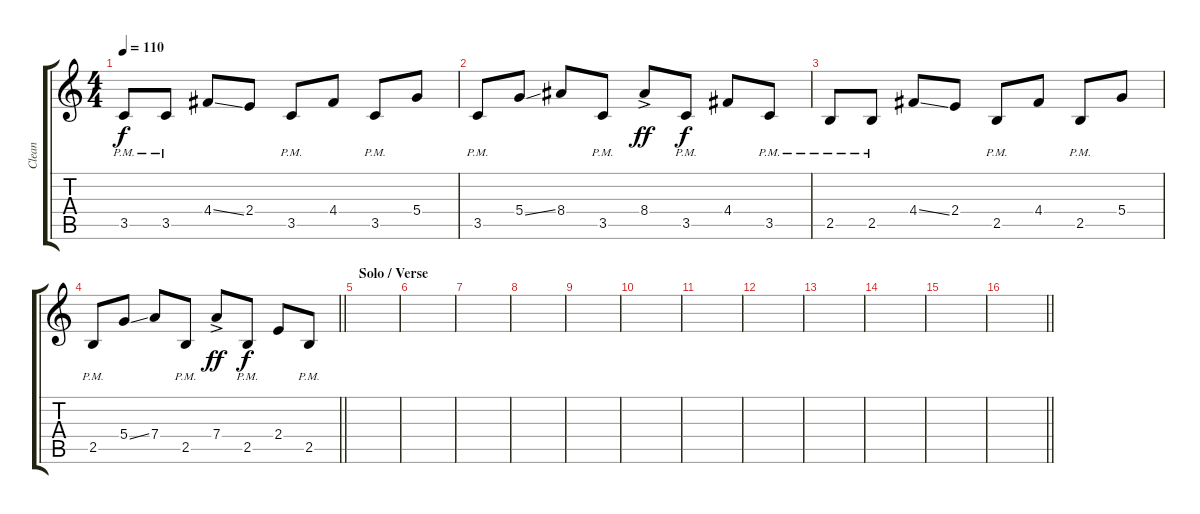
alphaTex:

\track ("Clean" "Clean") {instrument electricguitarclean}
\staff {score tabs}
\tuning (E4 B3 G3 D3 A2 E2) {hide}
\ts (4 4)
\tempo 110
\clef g2
\ks c
3.5{pm}.8{dy f} 3.5{pm}.8 4.4{ss}.8 2.4.8 3.5{pm}.8 4.4.8 3.5{pm}.8 5.4.8 |
3.5{pm}.8 5.4{ss}.8 8.4.8 3.5{pm}.8 8.4{ac}.8{dy ff} 3.5{pm}.8{dy f} 4.4.8 3.5{pm}.8 |
2.5{pm}.8 2.5{pm}.8 4.4{ss}.8 2.4.8 2.5{pm}.8 4.4.8 2.5{pm}.8 5.4.8 |
\barLineRight lightlight
2.5{pm}.8 5.4{ss}.8 7.4.8 2.5{pm}.8 7.4{ac}.8{dy ff} 2.5{pm}.8{dy f} 2.4.8 2.5{pm}.8 |
\section ("" "Solo / Verse")
|
|
|
|
|
|
|
|
|
|
|
\barLineRight lightlight
